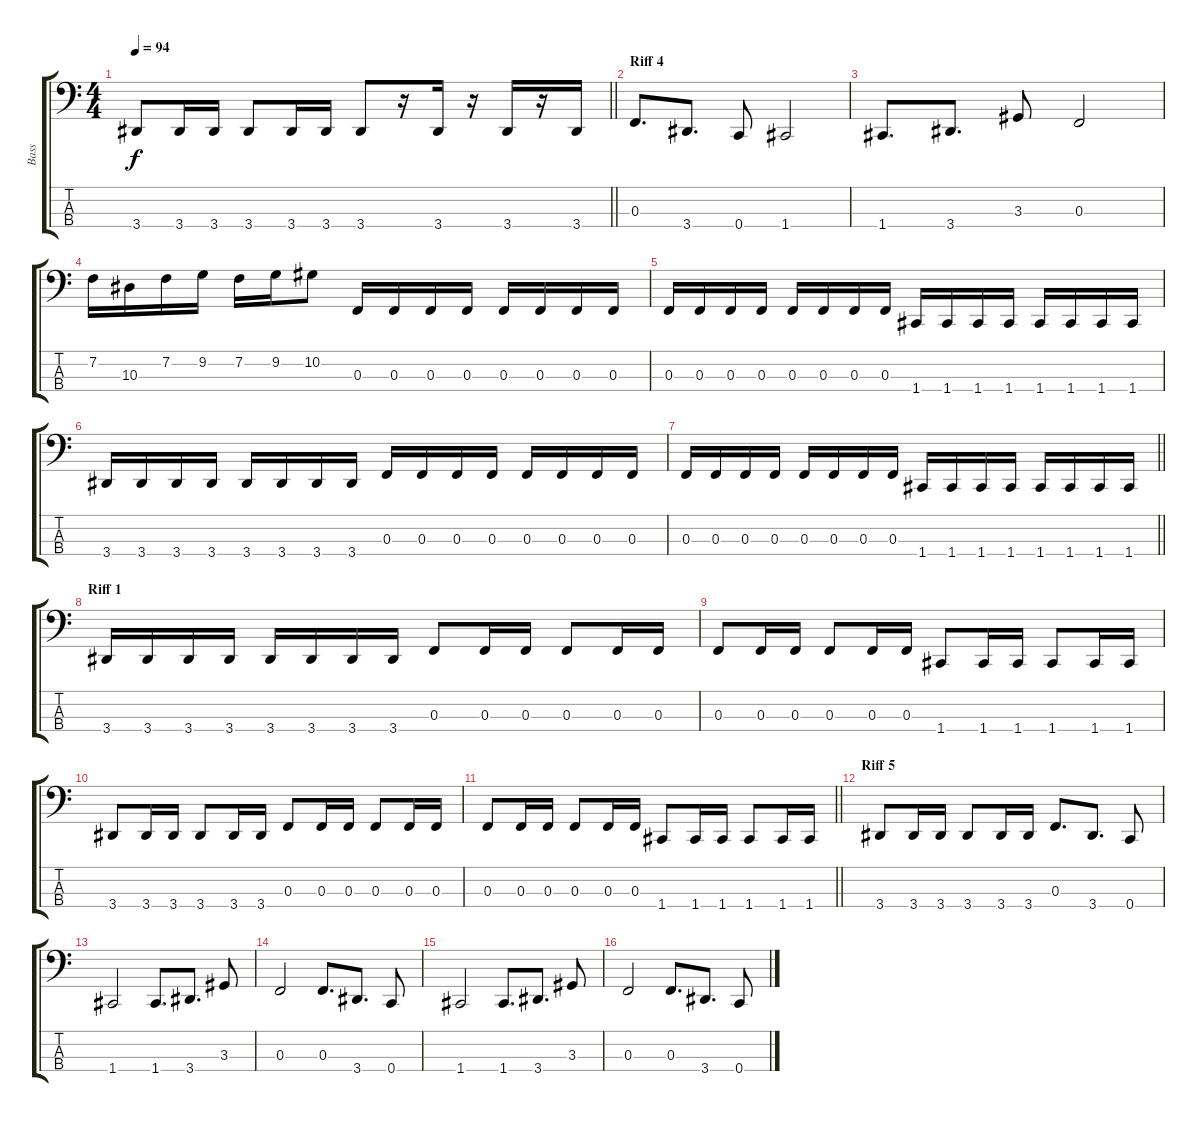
\track ("Bass" "Bass") {instrument electricbassfinger}
\staff {score tabs}
\tuning (Eb2 Bb1 F1 C1) {hide}
\ts (4 4)
\tempo 94
\clef f4
\barLineRight lightlight
\ks c
3.4.8{dy f} 3.4.16 3.4.16 3.4.8 3.4.16 3.4.16 3.4.8 r.16 3.4.16 r.16 3.4.16 r.16 3.4.16 |
\section ("" "Riff 4")
0.3.8{d} 3.4.8{d} 0.4.8 1.4.2 |
1.4.8{d} 3.4.8{d} 3.3.8 0.3.2 |
7.2.16 10.3.16 7.2.16 9.2.16 7.2.16 9.2.16 10.2.8 0.3.16 0.3.16 0.3.16 0.3.16 0.3.16 0.3.16 0.3.16 0.3.16 |
0.3.16 0.3.16 0.3.16 0.3.16 0.3.16 0.3.16 0.3.16 0.3.16 1.4.16 1.4.16 1.4.16 1.4.16 1.4.16 1.4.16 1.4.16 1.4.16 |
3.4.16 3.4.16 3.4.16 3.4.16 3.4.16 3.4.16 3.4.16 3.4.16 0.3.16 0.3.16 0.3.16 0.3.16 0.3.16 0.3.16 0.3.16 0.3.16 |
\barLineRight lightlight
0.3.16 0.3.16 0.3.16 0.3.16 0.3.16 0.3.16 0.3.16 0.3.16 1.4.16 1.4.16 1.4.16 1.4.16 1.4.16 1.4.16 1.4.16 1.4.16 |
\section ("" "Riff 1")
3.4.16 3.4.16 3.4.16 3.4.16 3.4.16 3.4.16 3.4.16 3.4.16 0.3.8 0.3.16 0.3.16 0.3.8 0.3.16 0.3.16 |
0.3.8 0.3.16 0.3.16 0.3.8 0.3.16 0.3.16 1.4.8 1.4.16 1.4.16 1.4.8 1.4.16 1.4.16 |
3.4.8 3.4.16 3.4.16 3.4.8 3.4.16 3.4.16 0.3.8 0.3.16 0.3.16 0.3.8 0.3.16 0.3.16 |
\barLineRight lightlight
0.3.8 0.3.16 0.3.16 0.3.8 0.3.16 0.3.16 1.4.8 1.4.16 1.4.16 1.4.8 1.4.16 1.4.16 |
\section ("" "Riff 5")
3.4.8 3.4.16 3.4.16 3.4.8 3.4.16 3.4.16 0.3.8{d} 3.4.8{d} 0.4.8 |
1.4.2 1.4.8{d} 3.4.8{d} 3.3.8 |
0.3.2 0.3.8{d} 3.4.8{d} 0.4.8 |
1.4.2 1.4.8{d} 3.4.8{d} 3.3.8 |
0.3.2 0.3.8{d} 3.4.8{d} 0.4.8
